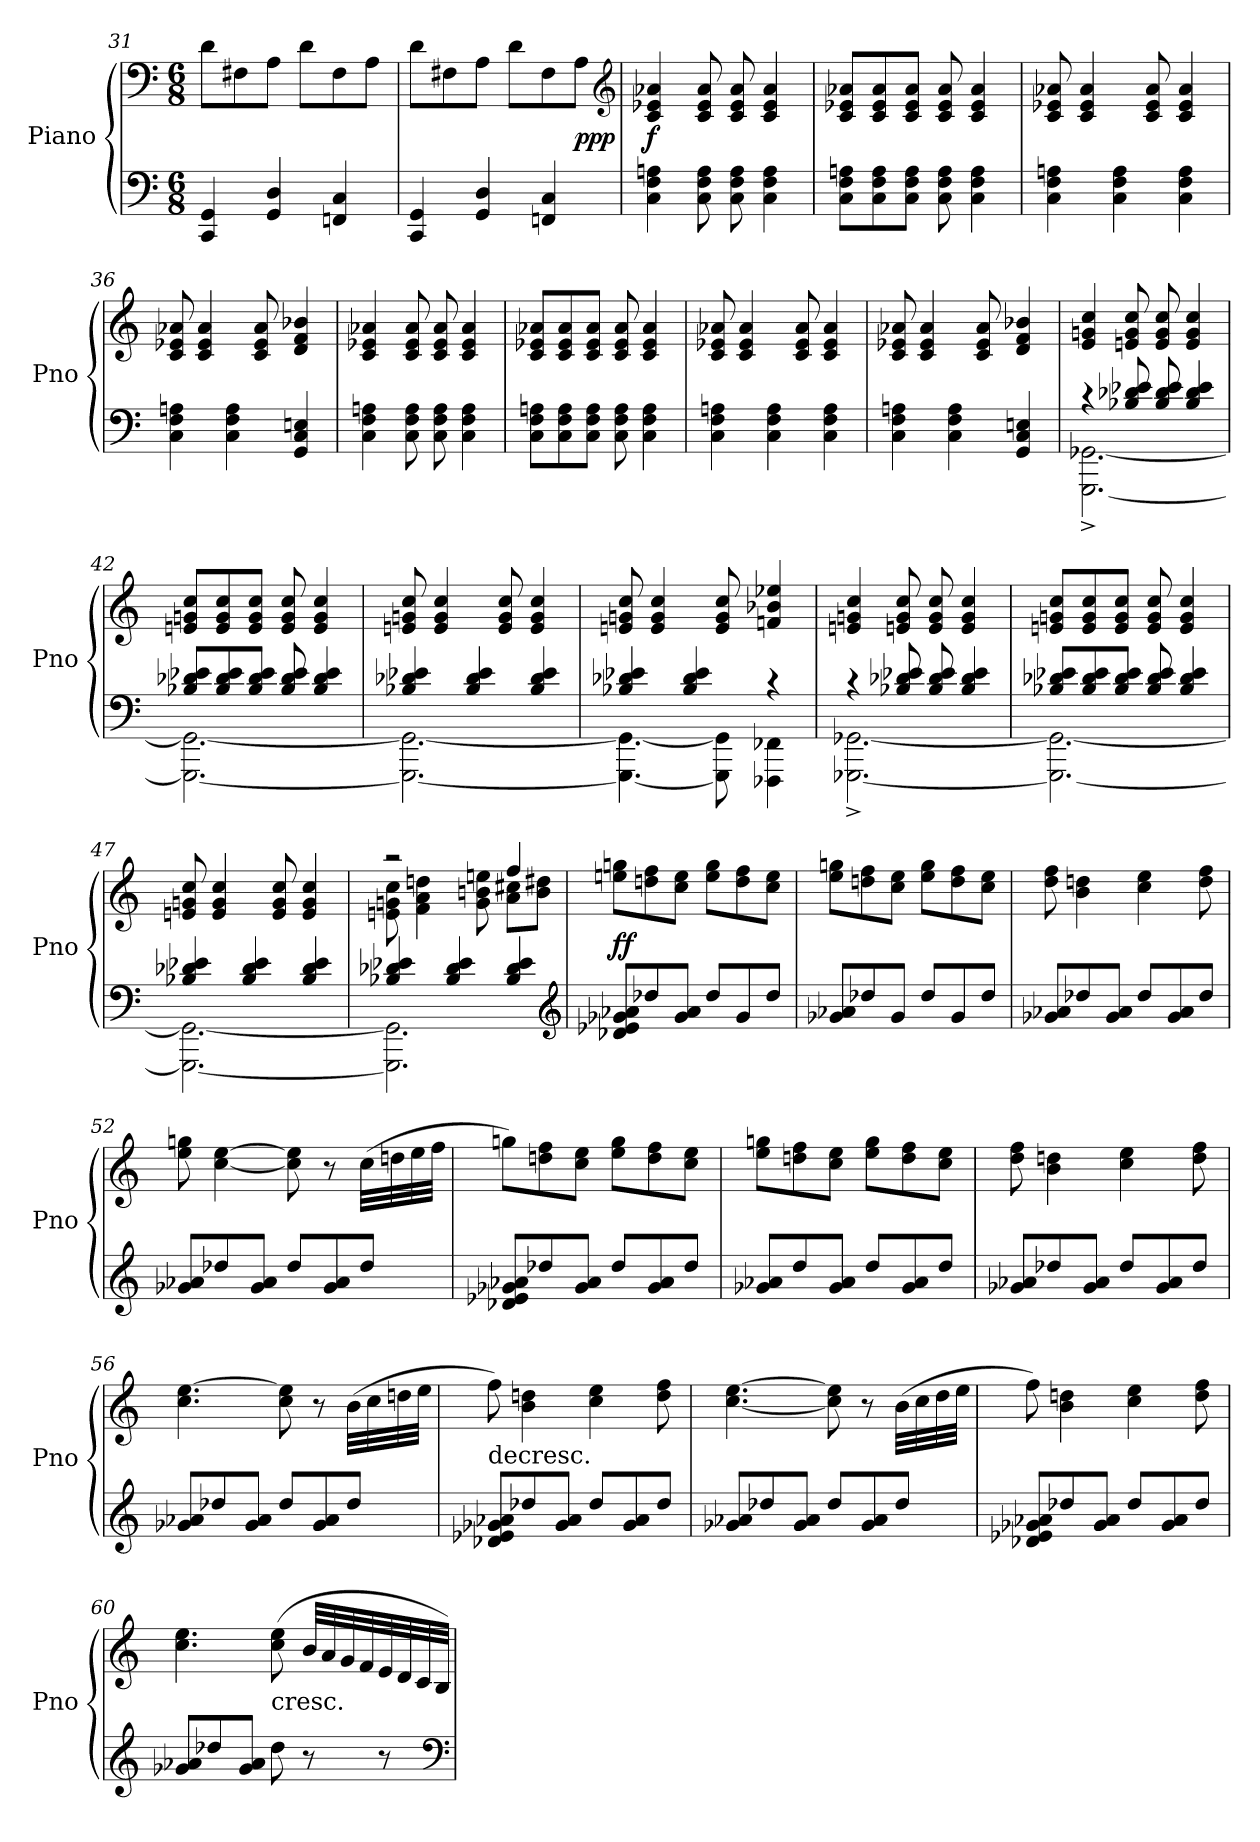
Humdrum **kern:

**kern	**kern	**dynam
*part1	*part1	*part1
*staff2	*staff1	*staff1/2
*I"Piano	*	*
*I'Pno	*	*
*clefF4	*clefF4	*
*k[]	*k[]	*
*M6/8	*M6/8	*
=31	=31	=31
4CC/ 4GG/	8d\L	.
.	8F#X\	.
4GG/ 4D/	8A\J	.
.	8d\L	.
4FFn/ 4C/	8F#\	.
.	8A\J	.
=32	=32	=32
4CC/ 4GG/	8d\L	.
.	8F#X\	.
4GG/ 4D/	8A\J	.
.	8d\L	.
4FFn/ 4C/	8F#\	.
.	8A\J	ppp
*	*clefG2	*
=33	=33	=33
4C\ 4F\ 4An\	4c/ 4e-X/ 4a-X/	f
8C\ 8F\ 8A\	8c/ 8e-/ 8a-/	.
8C\ 8F\ 8A\	8c/ 8e-/ 8a-/	.
4C\ 4F\ 4A\	4c/ 4e-/ 4a-/	.
=34	=34	=34
8C\ 8F\ 8An\L	8c/ 8e-X/ 8a-X/L	.
8C\ 8F\ 8A\	8c/ 8e-/ 8a-/	.
8C\ 8F\ 8A\J	8c/ 8e-/ 8a-/J	.
8C\ 8F\ 8A\	8c/ 8e-/ 8a-/	.
4C\ 4F\ 4A\	4c/ 4e-/ 4a-/	.
=35	=35	=35
4C\ 4F\ 4An\	8c/ 8e-X/ 8a-X/	.
.	4c/ 4e-/ 4a-/	.
4C\ 4F\ 4A\	.	.
.	8c/ 8e-/ 8a-/	.
4C\ 4F\ 4A\	4c/ 4e-/ 4a-/	.
=36	=36	=36
4C\ 4F\ 4An\	8c/ 8e-X/ 8a-X/	.
.	4c/ 4e-/ 4a-/	.
4C\ 4F\ 4A\	.	.
.	8c/ 8e-/ 8a-/	.
4GG/ 4C/ 4En/	4d/ 4f/ 4b-X/	.
=37	=37	=37
4C\ 4F\ 4An\	4c/ 4e-X/ 4a-X/	.
8C\ 8F\ 8A\	8c/ 8e-/ 8a-/	.
8C\ 8F\ 8A\	8c/ 8e-/ 8a-/	.
4C\ 4F\ 4A\	4c/ 4e-/ 4a-/	.
=38	=38	=38
8C\ 8F\ 8An\L	8c/ 8e-X/ 8a-X/L	.
8C\ 8F\ 8A\	8c/ 8e-/ 8a-/	.
8C\ 8F\ 8A\J	8c/ 8e-/ 8a-/J	.
8C\ 8F\ 8A\	8c/ 8e-/ 8a-/	.
4C\ 4F\ 4A\	4c/ 4e-/ 4a-/	.
=39	=39	=39
4C\ 4F\ 4An\	8c/ 8e-X/ 8a-X/	.
.	4c/ 4e-/ 4a-/	.
4C\ 4F\ 4A\	.	.
.	8c/ 8e-/ 8a-/	.
4C\ 4F\ 4A\	4c/ 4e-/ 4a-/	.
=40	=40	=40
4C\ 4F\ 4An\	8c/ 8e-X/ 8a-X/	.
.	4c/ 4e-/ 4a-/	.
4C\ 4F\ 4A\	.	.
.	8c/ 8e-/ 8a-/	.
4GG/ 4C/ 4En/	4d/ 4f/ 4b-X/	.
=41	=41	=41
*^	*	*
4r	[2.GGG^\ [2.GG-X^\	4e/ 4gn/ 4cc/	.
8B-X/ 8d-X/ 8e-X/	.	8en/ 8g/ 8cc/	.
8B-/ 8d-/ 8e-/	.	8e/ 8g/ 8cc/	.
4B-/ 4d-/ 4e-/	.	4e/ 4g/ 4cc/	.
=42	=42	=42	=42
8B-X/ 8d-X/ 8e-X/L	2.GGG_\ 2.GG-_\	8en/ 8gn/ 8cc/L	.
8B-/ 8d-/ 8e-/	.	8e/ 8g/ 8cc/	.
8B-/ 8d-/ 8e-/J	.	8e/ 8g/ 8cc/J	.
8B-/ 8d-/ 8e-/	.	8e/ 8g/ 8cc/	.
4B-/ 4d-/ 4e-/	.	4e/ 4g/ 4cc/	.
=43	=43	=43	=43
4B-X/ 4d-X/ 4e-X/	2.GGG_\ 2.GG-_\	8en/ 8gn/ 8cc/	.
.	.	4e/ 4g/ 4cc/	.
4B-/ 4d-/ 4e-/	.	.	.
.	.	8e/ 8g/ 8cc/	.
4B-/ 4d-/ 4e-/	.	4e/ 4g/ 4cc/	.
=44	=44	=44	=44
4B-X/ 4d-X/ 4e-X/	4.GGG_\ 4.GG-_\	8en/ 8gn/ 8cc/	.
.	.	4e/ 4g/ 4cc/	.
4B-/ 4d-/ 4e-/	.	.	.
.	8GGG]\ 8GG-]\	8e/ 8g/ 8cc/	.
4r	4FFF-X\ 4FF-X\	4fn/ 4b-X/ 4ee-X/	.
=45	=45	=45	=45
4r	[2.GGG-X^\ [2.GG-X^\	4en/ 4gn/ 4cc/	.
8B-X/ 8d-X/ 8e-X/	.	8en/ 8g/ 8cc/	.
8B-/ 8d-/ 8e-/	.	8e/ 8g/ 8cc/	.
4B-/ 4d-/ 4e-/	.	4e/ 4g/ 4cc/	.
=46	=46	=46	=46
8B-X/ 8d-X/ 8e-X/L	2.GGG-_\ 2.GG-_\	8en/ 8gn/ 8cc/L	.
8B-/ 8d-/ 8e-/	.	8e/ 8g/ 8cc/	.
8B-/ 8d-/ 8e-/J	.	8e/ 8g/ 8cc/J	.
8B-/ 8d-/ 8e-/	.	8e/ 8g/ 8cc/	.
4B-/ 4d-/ 4e-/	.	4e/ 4g/ 4cc/	.
=47	=47	=47	=47
4B-X/ 4d-X/ 4e-X/	2.GGG-_\ 2.GG-_\	8en/ 8gn/ 8cc/	.
.	.	4e/ 4g/ 4cc/	.
4B-/ 4d-/ 4e-/	.	.	.
.	.	8e/ 8g/ 8cc/	.
4B-/ 4d-/ 4e-/	.	4e/ 4g/ 4cc/	.
=48	=48	=48	=48
*	*	*^	*
4B-X/ 4d-X/ 4e-X/	2.GGG-]\ 2.GG-]\	2r	8en\ 8gn\ 8cc\	.
.	.	.	4f\ 4a\ 4ddn\	.
4B-/ 4d-/ 4e-/	.	.	.	.
.	.	.	8g\ 8bn\ 8een\	.
4B-/ 4d-/ 4e-/	.	4ff/	8a\ 8cc#X\L	.
.	.	.	8b\ 8dd#X\J	.
*v	*v	*	*	*
*	*v	*v	*
*clefG2	*	*
=49	=49	=49
8d-X/ 8e-X/ 8g-X/ 8a-X/L	8een\ 8ggn\L	ff
8dd-X/	8ddn\ 8ff\	.
8g-/ 8a-/J	8cc\ 8ee\J	.
8dd-/L	8ee\ 8gg\L	.
8g-/	8dd\ 8ff\	.
8dd-/J	8cc\ 8ee\J	.
=50	=50	=50
8g-X/ 8a-X/L	8ee\ 8ggn\L	.
8dd-X/	8ddn\ 8ff\	.
8g-/J	8cc\ 8ee\J	.
8dd-/L	8ee\ 8gg\L	.
8g-/	8dd\ 8ff\	.
8dd-/J	8cc\ 8ee\J	.
=51	=51	=51
8g-X/ 8a-X/L	8dd\ 8ff\	.
8dd-X/	4b\ 4ddn\	.
8g-/ 8a-/J	.	.
8dd-/L	4cc\ 4ee\	.
8g-/ 8a-/	.	.
8dd-/J	8dd\ 8ff\	.
=52	=52	=52
8g-X/ 8a-X/L	8ee\ 8ggn\	.
8dd-X/	[4cc\ [4ee\	.
8g-/ 8a-/J	.	.
8dd-/L	8cc]\ 8ee]\	.
8g-/ 8a-/	8r	.
8dd-/J	(32cc\LLL	.
.	32ddn\	.
.	32ee\	.
.	32ff\JJJ	.
=53	=53	=53
8d-X/ 8e-X/ 8g-X/ 8a-X/L	8ggn\L)	.
8dd-X/	8ddn\ 8ff\	.
8g-/ 8a-/J	8cc\ 8ee\J	.
8dd-/L	8ee\ 8gg\L	.
8g-/ 8a-/	8dd\ 8ff\	.
8dd-/J	8cc\ 8ee\J	.
=54	=54	=54
8g-X/ 8a-X/L	8ee\ 8ggn\L	.
8dd/	8ddn\ 8ff\	.
8g-/ 8a-/J	8cc\ 8ee\J	.
8dd/L	8ee\ 8gg\L	.
8g-/ 8a-/	8dd\ 8ff\	.
8dd/J	8cc\ 8ee\J	.
=55	=55	=55
8g-X/ 8a-X/L	8dd\ 8ff\	.
8dd-X/	4b\ 4ddn\	.
8g-/ 8a-/J	.	.
8dd-/L	4cc\ 4ee\	.
8g-/ 8a-/	.	.
8dd-/J	8dd\ 8ff\	.
=56	=56	=56
8g-X/ 8a-X/L	4.cc\ [4.ee\	.
8dd-X/	.	.
8g-/ 8a-/J	.	.
8dd-/L	8cc\ 8ee]\	.
8g-/ 8a-/	8r	.
8dd-/J	(32b\LLL	.
.	32cc\	.
.	32ddn\	.
.	32ee\JJJ	.
=57	=57	=57
!	!LO:TX:c:t=decresc.	!
8d-X/ 8e-X/ 8g-X/ 8a-X/L	8ff\)	.
8dd-X/	4b\ 4ddn\	.
8g-/ 8a-/J	.	.
8dd-/L	4cc\ 4ee\	.
8g-/ 8a-/	.	.
8dd-/J	8dd\ 8ff\	.
=58	=58	=58
8g-X/ 8a-X/L	[4.cc\ [4.ee\	.
8dd-X/	.	.
8g-/ 8a-/J	.	.
8dd-/L	8cc]\ 8ee]\	.
8g-/ 8a-/	8r	.
8dd-/J	(32b\LLL	.
.	32cc\	.
.	32dd\	.
.	32ee\JJJ	.
=59	=59	=59
8d-X/ 8e-X/ 8g-X/ 8a-X/L	8ff\)	.
8dd-X/	4b\ 4ddn\	.
8g-/ 8a-/J	.	.
8dd-/L	4cc\ 4ee\	.
8g-/ 8a-/	.	.
8dd-/J	8dd\ 8ff\	.
=60	=60	=60
8g-X/ 8a-X/L	4.cc\ 4.ee\	.
8dd-X/	.	.
8g-/ 8a-/J	.	.
!	!LO:TX:c:t=cresc.	!
8dd-\	(8cc\ 8ee\	.
8r	32b/LLL	.
.	32a/	.
.	32g/	.
.	32f/	.
8r	32e/	.
.	32d/	.
.	32c/	.
.	32B/JJJ)	.
*clefF4	*	*
=	=	=
*-	*-	*-
